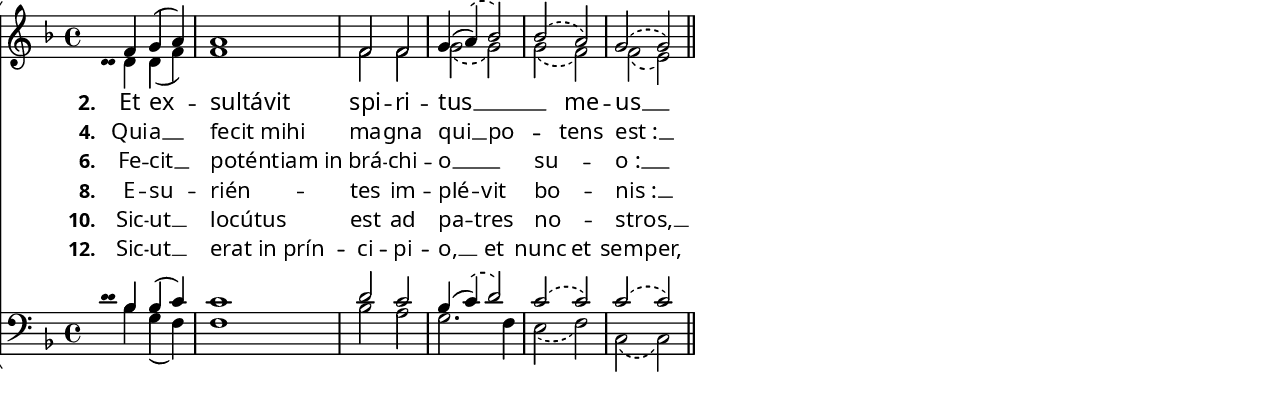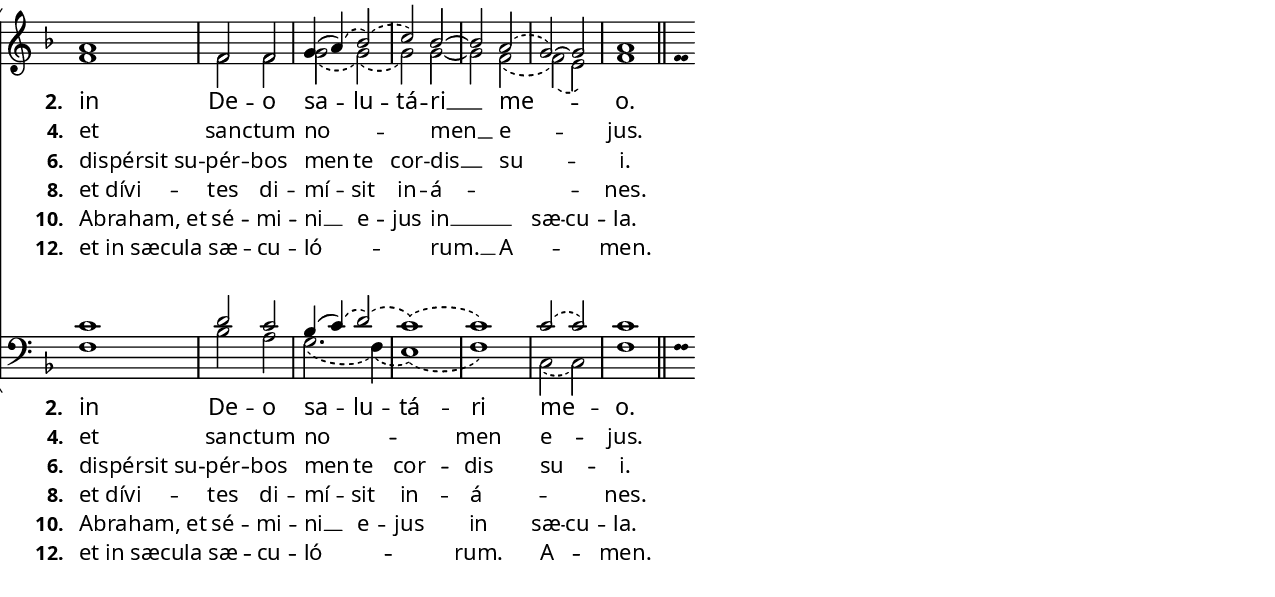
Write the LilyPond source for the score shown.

\version "2.18.2"

\header {
  %title = "Magnificat 1 D2 - Falso Bordone"
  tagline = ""
  composer = "SMC"
}
\include "lilypond-book-preamble.ly"

#(set-default-paper-size "letter")

stemOn = {
  \revert Staff.Stem #'transparent
  \revert Staff.Flag #'transparent
  \revert Voice.Stem #'length
}

stemOff = {
  \override Staff.Stem #'transparent = ##t
  \override Staff.Flag #'transparent = ##t
  \override Voice.Stem #'length = #0
}

\layout {
}

global = {
  \key f \major
  \time 4/4
}

sopMusic = \relative c' {
  \relative c' { \stemOff \new CueVoice { d4 } \stemOn }
  f g( a) | a1 | f2 f | g4( 
  \slurDashed
  a )(
  \set melismaBusyProperties = #'()
  bes2) | bes( a) | g( g) \bar "||"
  a1 | f2 f | 
  \slurSolid \unset melismaBusyProperties
  g4(\slurDashed a)(
  \set melismaBusyProperties = #'()
  bes2)( c) bes~ | bes a( g) ~ g | a1 \bar "||"
  \relative c' { \stemOff \new CueVoice { f4 } }
}
sopWords = \lyricmode {

}

altoMusic = \relative c' {
  \relative c' { \stemOff \new CueVoice { d4 } \stemOn }
  d d( f) | f1 | f2 f2 |
  \set melismaBusyProperties = #'()
  \slurDashed
  g2( g) | g2( f) | f( e) \bar "||"
  f1 | f2 f | g2( g)( | g) g ~ | g f( | f)( e) | f1 \bar "||"
  \relative c' { \stemOff \new CueVoice { f4 } }
}

tenorMusic = \relative c' {
  \relative c' { \stemOff \new CueVoice { d4 } \stemOn }
  bes bes( c) | c1 | d2 c | bes4(
  \set melismaBusyProperties = #'()
  \slurDashed
  c)( d2) | c( c) | c( c) \bar "||"
  \slurSolid
  c1 | d2 c | bes4(\slurDashed c)( d2)( c1)( c) | c2( c2) | c1 \bar "||"
  \relative c { \stemOff \new CueVoice { f4 } }
}

bassMusic = \relative c' {
  \relative c' { \stemOff \new CueVoice { d4 } \stemOn }
  bes g( f) | f1 | bes2 a | g2. f4 |
  \set melismaBusyProperties = #'()
  \slurDashed
  e2( f) | c2( c2) \bar "||"
  f1 | bes2 a | g2.( f4)( e1)( f) | c2( c) | f1 \bar "||" 
  \relative c { \stemOff \new CueVoice { f4 } }
}

hiddenMusic = \relative c' {
\hideNotes
  \repeat unfold 6 { \skip1 } 
  \unset melismaBusyProperties
  f1 | bes2 a | g4( g) f2 e1 f | c2 c | f1 \bar "||" 
\unHideNotes
}

hiddenWords = \lyricmode {
  \markup\italic"→ 3."
}
hiddenWordsII = \lyricmode {
  \markup\italic"→ 5."
}
hiddenWordsIII = \lyricmode {
  \markup\italic"→ 7."
}
hiddenWordsIV = \lyricmode {
  \markup\italic"→ 9."
}
hiddenWordsV = \lyricmode {
  \markup\italic"→ 11."
}

altoWords = \lyricmode {
%  \override StanzaNumber #'font-name = #"Garamond Premier Pro"
%  \override LyricText #'font-name = #"Garamond Premier Pro"
  \set fontSize = #0.5
  \set stanza = #"2. "
  %\set vocalName = "2. "
  %\set shortVocalName = "2. "
  Et ex --
  \once \override LyricText #'self-alignment-X = #LEFT
  sultávit | spi -- ri -- tus __ _ _ me -- us __ _
  \set stanza = #"2. "
  \once \override LyricText #'self-alignment-X = #LEFT
  in | De -- o | sa -- lu -- tá -- ri __ _ me -- _ _ o.
}
altoWordsII = \lyricmode {
%  \override StanzaNumber #'font-name = #"Garamond Premier Pro"
%  \override LyricText #'font-name = #"Garamond Premier Pro"
  \set stanza = #"4. "
  Qui -- a __
  \once \override LyricText #'self-alignment-X = #LEFT
  fecit_mihi | ma -- gna | qui __ po -- _ tens | est_: __ _ |
  \set stanza = #"4. "
  \once \override LyricText #'self-alignment-X = #LEFT
  et | san -- ctum | no -- _ _ men __ _ e -- _ _ jus.
}
altoWordsIII = \lyricmode {
%  \override StanzaNumber #'font-name = #"Garamond Premier Pro"
%  \override LyricText #'font-name = #"Garamond Premier Pro"
  \set stanza = #"6. "
  Fe -- cit __ |
  \once \override LyricText #'self-alignment-X = #LEFT
  poténtiam_in | brá -- chi -- o __ _ | su -- _ o_: __ _ |
  \set stanza = #"6. "
  \once \override LyricText #'self-alignment-X = #LEFT
  dispérsit_su -- pér -- bos | men -- te | cor -- dis __ _ su -- _ _ | i.
}
altoWordsIV = \lyricmode {
%  \override StanzaNumber #'font-name = #"Garamond Premier Pro"
%  \override LyricText #'font-name = #"Garamond Premier Pro"
  \set stanza = #"8. "
  E -- su --
  \once \override LyricText #'self-alignment-X = #LEFT
  rién -- tes im -- plé -- vit | bo -- _ nis_: __ _ |
  \set stanza = #"8. "
  \once \override LyricText #'self-alignment-X = #LEFT
  et_dívi -- tes di -- mí -- sit in -- á -- _ _ _ _ | nes.
}
altoWordsV = \lyricmode {
%  \override StanzaNumber #'font-name = #"Garamond Premier Pro"
%  \override LyricText #'font-name = #"Garamond Premier Pro"
  \set stanza = #"10. "
  Sic -- ut __ |
  \once \override LyricText #'self-alignment-X = #LEFT
  locútus | est ad | pa -- tres | no -- _ stros, __ _ |
  \set stanza = #"10. "
  \once \override LyricText #'self-alignment-X = #LEFT
  Abraham,_et | sé -- mi -- ni __ e -- jus in __ _ _ | sæ -- cu -- | la.
}
altoWordsVI = \lyricmode {
%  \override StanzaNumber #'font-name = #"Garamond Premier Pro"
%  \override LyricText #'font-name = #"Garamond Premier Pro"
  \set stanza = #"12. "
  Sic -- ut __ |
  \once \override LyricText #'self-alignment-X = #LEFT
  erat_in_prín -- ci -- pi -- o, __ et | nunc et | sem -- per, |
  \set stanza = #"12. "
  \once \override LyricText #'self-alignment-X = #LEFT
  et_in_sæcula | sæ -- cu -- | ló -- _ _ rum. __ _ A -- _ _ | men.
}

bassWords = \lyricmode {
%  \override StanzaNumber #'font-name = #"Garamond Premier Pro"
%  \override LyricText #'font-name = #"Garamond Premier Pro"
  \set fontSize = #0.5
  \set stanza = #"2. "
  %\set vocalName = "2. "
  %\set shortVocalName = "2. "
%  Et ex --
%  \once \override LyricText #'self-alignment-X = #LEFT
%  sultávit | spi -- ri -- tus __ _ _ me -- us __ _
%  \set stanza = #"2. "
  \once \override LyricText #'self-alignment-X = #LEFT
  in | De -- o | sa -- lu -- tá -- ri | me -- _ o.
}
bassWordsII = \lyricmode {
%  \override StanzaNumber #'font-name = #"Garamond Premier Pro"
%  \override LyricText #'font-name = #"Garamond Premier Pro"
  \set stanza = #"4. "
%  Qui -- a __
%  \once \override LyricText #'self-alignment-X = #LEFT
%  fecit_mihi | ma -- gna | qui __ po -- _ | tens est_: __ _ |
%  \set stanza = #"4. "
  \once \override LyricText #'self-alignment-X = #LEFT
  et | san -- ctum | no -- _ _ men | e -- _ jus.
}
bassWordsIII = \lyricmode {
%  \override StanzaNumber #'font-name = #"Garamond Premier Pro"
%  \override LyricText #'font-name = #"Garamond Premier Pro"
  \set stanza = #"6. "
%  Fe -- cit __ |
%  \once \override LyricText #'self-alignment-X = #LEFT
%  poténtiam_in | brá -- chi -- o __ _ | su -- _ o_: __ _ |
%  \set stanza = #"6. "
  \once \override LyricText #'self-alignment-X = #LEFT
  dispérsit_su -- pér -- bos | men -- te | cor -- dis | su -- _ | i.
}
bassWordsIV = \lyricmode {
%  \override StanzaNumber #'font-name = #"Garamond Premier Pro"
%  \override LyricText #'font-name = #"Garamond Premier Pro"
  \set stanza = #"8. "
%  E -- su --
%  \once \override LyricText #'self-alignment-X = #LEFT
%  rién -- tes im -- plé -- vit | bo -- _ nis_: __ _ |
%  \set stanza = #"8. "
  \once \override LyricText #'self-alignment-X = #LEFT
  et_dívi -- tes di -- mí -- sit in -- á -- _ _ | nes.
}
bassWordsV = \lyricmode {
%  \override StanzaNumber #'font-name = #"Garamond Premier Pro"
%  \override LyricText #'font-name = #"Garamond Premier Pro"
  \set stanza = #"10. "
%  Sic -- ut __ |
%  \once \override LyricText #'self-alignment-X = #LEFT
%  locútus | est ad | pa -- tres | no -- _ stros, __ _ |
%  \set stanza = #"10. "
  \once \override LyricText #'self-alignment-X = #LEFT
  Abraham,_et | sé -- mi -- ni __ e -- jus in | sæ -- cu -- | la.
}
bassWordsVI = \lyricmode {
%  \override StanzaNumber #'font-name = #"Garamond Premier Pro"
%  \override LyricText #'font-name = #"Garamond Premier Pro"
  \set stanza = #"12. "
%  Sic -- ut __ |
%  \once \override LyricText #'self-alignment-X = #LEFT
%  erat_in_prín -- ci -- pi -- o, __ et | nunc et | sem -- per, |
%  \set stanza = #"12. "
  \once \override LyricText #'self-alignment-X = #LEFT
  et_in_sæcula | sæ -- cu -- | ló -- _ _ rum. | A -- _ | men.
}


\paper {
  %myStaffSize = #19
  myStaffSize = #19
  indent = 0\mm
  %line-width = 7.5\in
  line-width = 6\in - 1.25\in
  %ragged-right = ##t
  force-assignment = #""
  line-width = #(- line-width (* mm  3.000000))
  #(define fonts
   (make-pango-font-tree "Garamond Premier Pro"
                         "Garamond Premier Pro"
                         "Garamond Premier Pro"
                          (/ myStaffSize 22)))
}

\score {
  \new ChoirStaff <<
    %\new Lyrics = "sopranos"
    \new Staff = "women" <<
      \new Voice = "sopranos"{
        \voiceOne
        << \global \sopMusic >>
      }
      \new Voice = "altos" {
        \voiceTwo
        << \global \altoMusic >>
      }
    >>
    
    \new Lyrics = "altos"
    \new Lyrics = "altosII"
    \new Lyrics = "altosIII"
    \new Lyrics = "altosIV"
    \new Lyrics = "altosV"
    \new Lyrics = "altosVI"

    \new Staff = "men" <<
      \clef bass
      \new Voice = "tenors" {
        \voiceThree
        << \global \tenorMusic >>
      }
	    \new Voice = "bass"{
		    \voiceFour
		    << \global \bassMusic >>
	    }
      \new Voice = "hidden" {
        \voiceThree
        \override Slur #'transparent = ##t
        << \global \hiddenMusic >>
      }
    >>
    \new Lyrics = "bass"
    \new Lyrics = "bassII"
    \new Lyrics = "bassIII"
    \new Lyrics = "bassIV"
    \new Lyrics = "bassV"
    \new Lyrics = "bassVI"
    
    \context Lyrics = "altos" \lyricsto "sopranos" \altoWords
	%\context Lyrics = "altos" \lyricsto "hidden" \hiddenWords
    \context Lyrics = "altosII" \lyricsto "sopranos" \altoWordsII
	%\context Lyrics = "altosII" \lyricsto "hidden" \hiddenWordsII
    \context Lyrics = "altosIII" \lyricsto "sopranos" \altoWordsIII
	%\context Lyrics = "altosIII" \lyricsto "hidden" \hiddenWordsIII
    \context Lyrics = "altosIV" \lyricsto "sopranos" \altoWordsIV
	%\context Lyrics = "altosIV" \lyricsto "hidden" \hiddenWordsIV
    \context Lyrics = "altosV" \lyricsto "sopranos" \altoWordsV
	%\context Lyrics = "altosV" \lyricsto "hidden" \hiddenWordsV
    \context Lyrics = "altosVI" \lyricsto "sopranos" \altoWordsVI

    \context Lyrics = "bass" \lyricsto "hidden" \bassWords
    \context Lyrics = "bassII" \lyricsto "hidden" \bassWordsII
    \context Lyrics = "bassIII" \lyricsto "hidden" \bassWordsIII
    \context Lyrics = "bassIV" \lyricsto "hidden" \bassWordsIV
    \context Lyrics = "bassV" \lyricsto "hidden" \bassWordsV
    \context Lyrics = "bassVI" \lyricsto "hidden" \bassWordsVI
  >>
  \layout {
    \context {
      \Staff
      %\remove "Time_signature_engraver"
    }
  }
}

